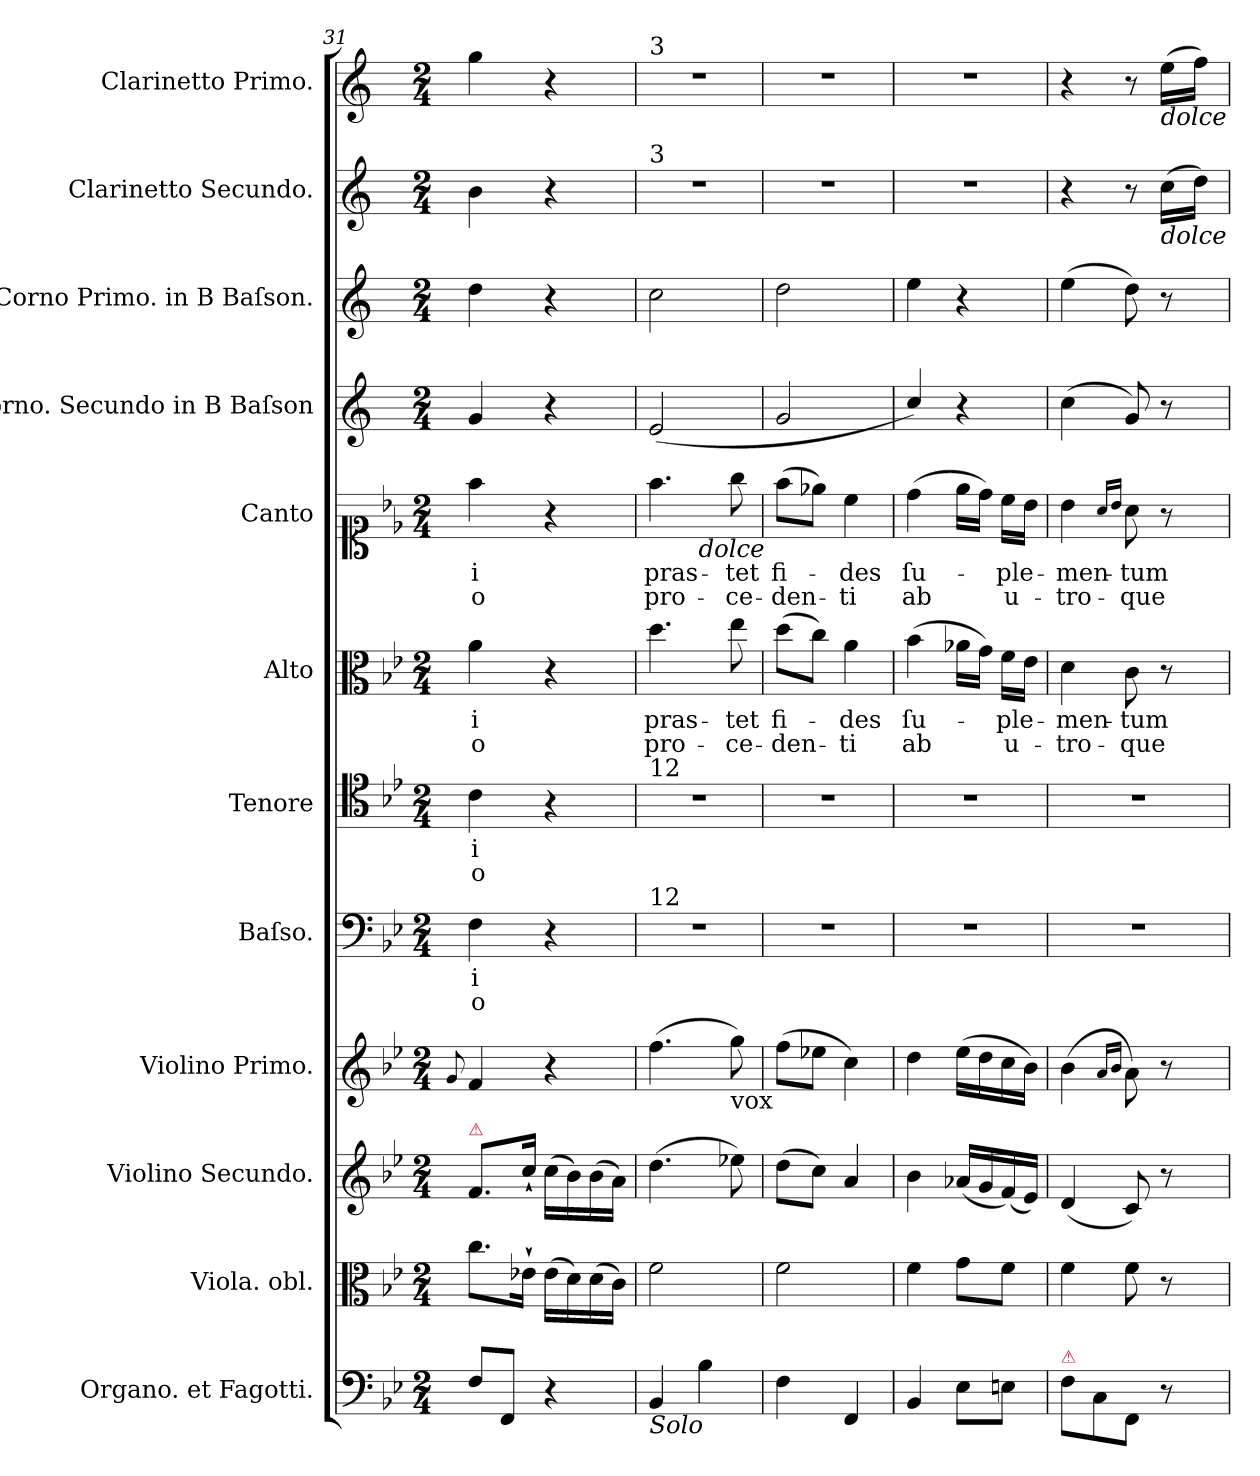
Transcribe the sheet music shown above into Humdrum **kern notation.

**kern	**kern	**dynam	**kern	**dynam	**kern	**dynam	**kern	**text	**text	**kern	**text	**text	**kern	**text	**text	**kern	**text	**text	**dynam	**kern	**dynam	**kern	**dynam	**kern	**kern
*part12	*part11	*part11	*part10	*part10	*part9	*part9	*part8	*part8	*part8	*part7	*part7	*part7	*part6	*part6	*part6	*part5	*part5	*part5	*part5	*part4	*part4	*part3	*part3	*part2	*part1
*staff12	*staff11	*staff11	*staff10	*staff10	*staff9	*staff9	*staff8	*staff8	*staff8	*staff7	*staff7	*staff7	*staff6	*staff6	*staff6	*staff5	*staff5	*staff5	*staff5	*staff4	*staff4	*staff3	*staff3	*staff2	*staff1
*I"Organo. et Fagotti.	*I"Viola. obl.	*	*I"Violino Secundo.	*	*I"Violino Primo.	*	*I"Baſso.	*	*	*I"Tenore	*	*	*I"Alto	*	*	*I"Canto	*	*	*	*I"Corno. Secundo in B Baſson	*	*I"Corno Primo. in B Baſson.	*	*I"Clarinetto Secundo.	*I"Clarinetto Primo.
*I'org	*I'vla obl	*	*	*	*I'vl I	*	*I'B	*	*	*I'T	*	*	*I'A	*	*	*	*	*	*	*	*	*I'cor I	*	*	*I'cl I
*clefF4	*clefC3	*	*clefG2	*	*clefG2	*	*clefF4	*	*	*clefC4	*	*	*clefC3	*	*	*clefC1	*	*	*	*clefG2	*	*clefG2	*	*clefG2	*clefG2
*	*	*	*	*	*	*	*	*	*	*	*	*	*	*	*	*	*	*	*	*ITrd1c2	*	*ITrd1c2	*	*ITrd1c2	*ITrd1c2
*k[b-e-]	*k[b-e-]	*	*k[b-e-]	*	*k[b-e-]	*	*k[b-e-]	*	*	*k[b-e-]	*	*	*k[b-e-]	*	*	*k[b-e-]	*	*	*	*k[b-e-]	*	*k[b-e-]	*	*k[b-e-]	*k[b-e-]
*B-:	*B-:	*	*B-:	*	*B-:	*	*B-:	*	*	*B-:	*	*	*B-:	*	*	*B-:	*	*	*	*B-:	*	*B-:	*	*B-:	*B-:
*M2/4	*M2/4	*	*M2/4	*	*M2/4	*	*M2/4	*	*	*M2/4	*	*	*M2/4	*	*	*M2/4	*	*	*	*M2/4	*	*M2/4	*	*M2/4	*M2/4
=31	=31	=31	=31	=31	=31	=31	=31	=31	=31	=31	=31	=31	=31	=31	=31	=31	=31	=31	=31	=31	=31	=31	=31	=31	=31
.	.	.	.	.	8qqg/	.	.	.	.	.	.	.	.	.	.	.	.	.	.	.	.	.	.	.	.
!	!	!	!LO:TX:a:color=crimson:t=⚠	!	!	!	!	!	!	!	!	!	!	!	!	!	!	!	!	!	!	!	!	!	!
8F\L	8.cc\L	.	8.f/L	.	4f/	.	4F\	-i	-o	4c\	-i	-o	4a\	-i	-o	4ff\	-i	-o	.	4f/	.	4cc\	.	4a\	4ff\
8FF/J	.	.	.	.	.	.	.	.	.	.	.	.	.	.	.	.	.	.	.	.	.	.	.	.	.
.	16e-X`\Jk	.	16cc`\Jk	.	.	.	.	.	.	.	.	.	.	.	.	.	.	.	.	.	.	.	.	.	.
4r	(16e-\LL	.	(16cc\LL	.	4r	.	4r	.	.	4r	.	.	4r	.	.	4r	.	.	.	4r	.	4r	.	4r	4r
.	16d\)	.	16b-\)	.	.	.	.	.	.	.	.	.	.	.	.	.	.	.	.	.	.	.	.	.	.
.	(16d\	.	(16b-\	.	.	.	.	.	.	.	.	.	.	.	.	.	.	.	.	.	.	.	.	.	.
.	16c\JJ)	.	16a\JJ)	.	.	.	.	.	.	.	.	.	.	.	.	.	.	.	.	.	.	.	.	.	.
=32	=32	=32	=32	=32	=32	=32	=32	=32	=32	=32	=32	=32	=32	=32	=32	=32	=32	=32	=32	=32	=32	=32	=32	=32	=32
!	!	!	!	!	!	!	!	!	!	!	!	!	!	!	!	!	!	!	!	!	!	!	!	!	!LO:TX:a:t=3
!	!	!	!	!	!	!	!	!	!	!	!	!	!	!	!	!	!	!	!	!	!	!	!	!LO:TX:a:t=3	!
!	!	!	!	!	!	!	!	!	!	!	!	!	!	!	!	!LO:TX:a:color=crimson:t=⚠	!	!	!	!	!	!	!	!	!
!	!	!	!	!	!	!	!	!	!	!LO:TX:a:t=12	!	!	!	!	!	!	!	!	!	!	!	!	!	!	!
!	!	!	!	!	!	!	!LO:TX:a:t=12	!	!	!	!	!	!	!	!	!	!	!	!	!	!	!	!	!	!
!LO:TX:b:i:t=Solo	!	!	!	!	!	!	!	!	!	!	!	!	!	!	!	!	!	!	!	!	!	!	!	!	!
!	!	!LO:DY:b	!	!LO:DY:b	!	!LO:DY:b	!	!	!	!	!	!	!	!	!	!	!	!	!LO:DY:b	!	!LO:DY:b	!	!LO:DY:b	!	!
*	*	*	*	*	*	*	*	*	*	*	*	*	*	*	*	*^	*	*	*	*	*	*	*	*	*
4BB-/	2f\	pia	(4.dd\	pia	(4.ff\	pia	2r	.	.	2r	.	.	4.dd\	pras-	pro-	4.ff\	4ryy	pras-	pro-	pia	(2d/	pia	2b-\	pia	2r	2r
!	!	!	!	!	!	!	!	!	!	!	!	!	!	!	!	!	!LO:TX:b:i:t=dolce	!	!	!	!	!	!	!	!	!
4B-\	.	.	.	.	.	.	.	.	.	.	.	.	.	.	.	.	4ryy	.	.	.	.	.	.	.	.	.
!	!	!	!	!	!LO:TX:b:t=vox	!	!	!	!	!	!	!	!	!	!	!	!	!	!	!	!	!	!	!	!	!
.	.	.	8ee-X\)	.	8gg\)	.	.	.	.	.	.	.	8ee-\	-tet	-ce-	8gg\	.	-tet	-ce-	.	.	.	.	.	.	.
*	*	*	*	*	*	*	*	*	*	*	*	*	*	*	*	*v	*v	*	*	*	*	*	*	*	*	*
=33	=33	=33	=33	=33	=33	=33	=33	=33	=33	=33	=33	=33	=33	=33	=33	=33	=33	=33	=33	=33	=33	=33	=33	=33	=33
4F\	2f\	.	(8dd\L	.	(8ff\L	.	2r	.	.	2r	.	.	(8dd\L	fi-	-den-	(8ff\L	fi-	-den-	.	2f/	.	2cc\	.	2r	2r
.	.	.	8cc\J)	.	8ee-X\J	.	.	.	.	.	.	.	8cc\J)	.	.	8ee-X\J)	.	.	.	.	.	.	.	.	.
4FF/	.	.	4a/	.	4cc\)	.	.	.	.	.	.	.	4a\	-des	-ti	4cc\	-des	-ti	.	.	.	.	.	.	.
=34	=34	=34	=34	=34	=34	=34	=34	=34	=34	=34	=34	=34	=34	=34	=34	=34	=34	=34	=34	=34	=34	=34	=34	=34	=34
4BB-/	4f\	.	4b-\	.	4dd\	.	2r	.	.	2r	.	.	(4b-\	ſu-	ab	(4dd\	ſu-	ab	.	4b-/)	.	4dd\	.	2r	2r
8E-\L	8g\L	.	(16a-X/LL	.	(16ee-\LL	.	.	.	.	.	.	.	16a-X\LL	.	.	16ee-\LL	.	.	.	4r	.	4r	.	.	.
.	.	.	16g/	.	16dd\	.	.	.	.	.	.	.	16g\JJ)	.	.	16dd\JJ)	.	.	.	.	.	.	.	.	.
8En\J	8f\J	.	(16f/)	.	16cc\	.	.	.	.	.	.	.	16f\LL	-ple-	u-	16cc\LL	-ple-	u-	.	.	.	.	.	.	.
.	.	.	16e-/JJ)	.	16b-\JJ)	.	.	.	.	.	.	.	16e-\JJ	.	.	16b-\JJ	.	.	.	.	.	.	.	.	.
=35	=35	=35	=35	=35	=35	=35	=35	=35	=35	=35	=35	=35	=35	=35	=35	=35	=35	=35	=35	=35	=35	=35	=35	=35	=35
!LO:TX:a:color=crimson:t=⚠	!	!	!	!	!	!	!	!	!	!	!	!	!	!	!	!	!	!	!	!	!	!	!	!	!
8F\L	4f\	.	(4d/	.	(<4b-\	.	2r	.	.	2r	.	.	4d\	-men-	-tro-	4b-\	-men-	-tro-	.	(4b-\	.	(4dd\	.	4r	4r
8C\	.	.	.	.	.	.	.	.	.	.	.	.	.	.	.	.	.	.	.	.	.	.	.	.	.
.	.	.	.	.	16qqa/LL	.	.	.	.	.	.	.	.	.	.	16qqa/LL	.	.	.	.	.	.	.	.	.
.	.	.	.	.	16qqb-/JJ	.	.	.	.	.	.	.	.	.	.	16qqb-/JJ	.	.	.	.	.	.	.	.	.
8FF/J	8f\	.	8c/)	.	8a\)	.	.	.	.	.	.	.	8c\	-tum	-que	8a\	-tum	-que	.	8f/)	.	8cc\)	.	8r	8r
!	!	!	!	!	!	!	!	!	!	!	!	!	!	!	!	!	!	!	!	!	!	!	!	!	!LO:TX:b:i:t=dolce
!	!	!	!	!	!	!	!	!	!	!	!	!	!	!	!	!	!	!	!	!	!	!	!	!LO:TX:b:i:t=dolce	!
8r	8r	.	8r	.	8r	.	.	.	.	.	.	.	8r	.	.	8r	.	.	.	8r	.	8r	.	(16b-\LL	(16dd\LL
.	.	.	.	.	.	.	.	.	.	.	.	.	.	.	.	.	.	.	.	.	.	.	.	16cc\JJ)	16ee-\JJ)
=	=	=	=	=	=	=	=	=	=	=	=	=	=	=	=	=	=	=	=	=	=	=	=	=	=
*-	*-	*-	*-	*-	*-	*-	*-	*-	*-	*-	*-	*-	*-	*-	*-	*-	*-	*-	*-	*-	*-	*-	*-	*-	*-
